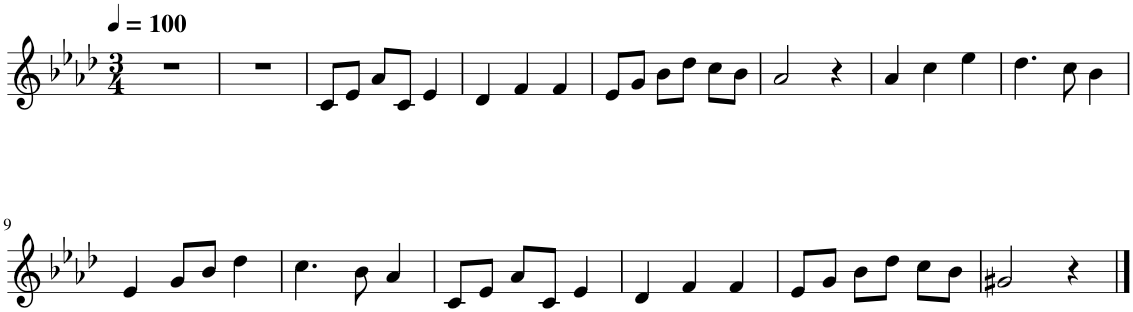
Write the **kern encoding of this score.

**kern
*part1
*staff1
*I"Piano, melody
*I'Pno.
*clefG2
*k[b-e-a-d-]
*M3/4
*MM100
=1
2.r
=2
2.r
=3
8c/L
8e-/J
8a-/L
8c/J
4e-/
=4
4d-/
4f/
4f/
=5
8e-/L
8g/J
8b-\L
8dd-\J
8cc\L
8b-\J
=6
2a-/
4r
=7
4a-/
4cc\
4ee-\
=8
4.dd-\
8cc\
4b-\
!!LO:LB:g=z
=9
4e-/
8g/L
8b-/J
4dd-\
=10
4.cc\
8b-\
4a-/
=11
8c/L
8e-/J
8a-/L
8c/J
4e-/
=12
4d-/
4f/
4f/
=13
8e-/L
8g/J
8b-\L
8dd-\J
8cc\L
8b-\J
=14
2g#X/
4r
==
*-
